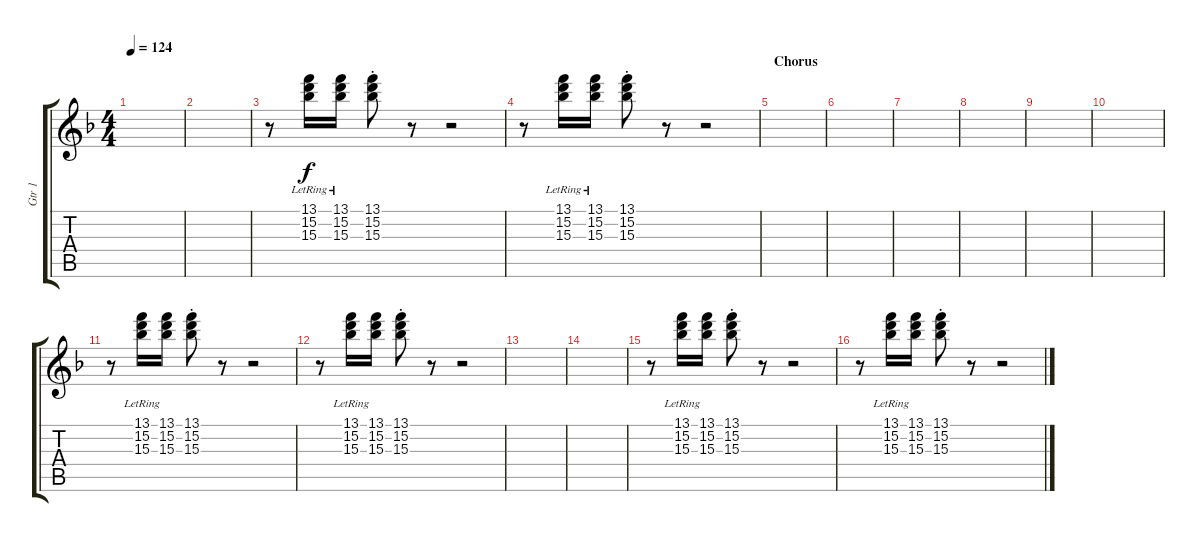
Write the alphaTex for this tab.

\track ("Gtr 1" "Gtr 1") {instrument electricguitarjazz}
\staff {score tabs}
\tuning (E4 B3 G3 D3 A2 E2) {hide}
\ts (4 4)
\tempo 124
\clef g2
\ks f
|
|
r.8 (13.1{lr} 15.2{lr} 15.3{lr}).16 (13.1{lr} 15.2{lr} 15.3{lr}).16 (13.1{st} 15.2{st} 15.3{st}).8 r.8 r.2 |
r.8 (13.1{lr} 15.2{lr} 15.3{lr}).16 (13.1{lr} 15.2{lr} 15.3{lr}).16 (13.1{st} 15.2{st} 15.3{st}).8 r.8 r.2 |
\section ("" "Chorus")
|
|
|
|
|
|
r.8 (13.1{lr} 15.2{lr} 15.3{lr}).16 (13.1{lr} 15.2{lr} 15.3{lr}).16 (13.1{st} 15.2{st} 15.3{st}).8 r.8 r.2 |
r.8 (13.1{lr} 15.2{lr} 15.3{lr}).16 (13.1{lr} 15.2{lr} 15.3{lr}).16 (13.1{st} 15.2{st} 15.3{st}).8 r.8 r.2 |
|
|
r.8 (13.1{lr} 15.2{lr} 15.3{lr}).16 (13.1{lr} 15.2{lr} 15.3{lr}).16 (13.1{st} 15.2{st} 15.3{st}).8 r.8 r.2 |
r.8 (13.1{lr} 15.2{lr} 15.3{lr}).16 (13.1{lr} 15.2{lr} 15.3{lr}).16 (13.1{st} 15.2{st} 15.3{st}).8 r.8 r.2
